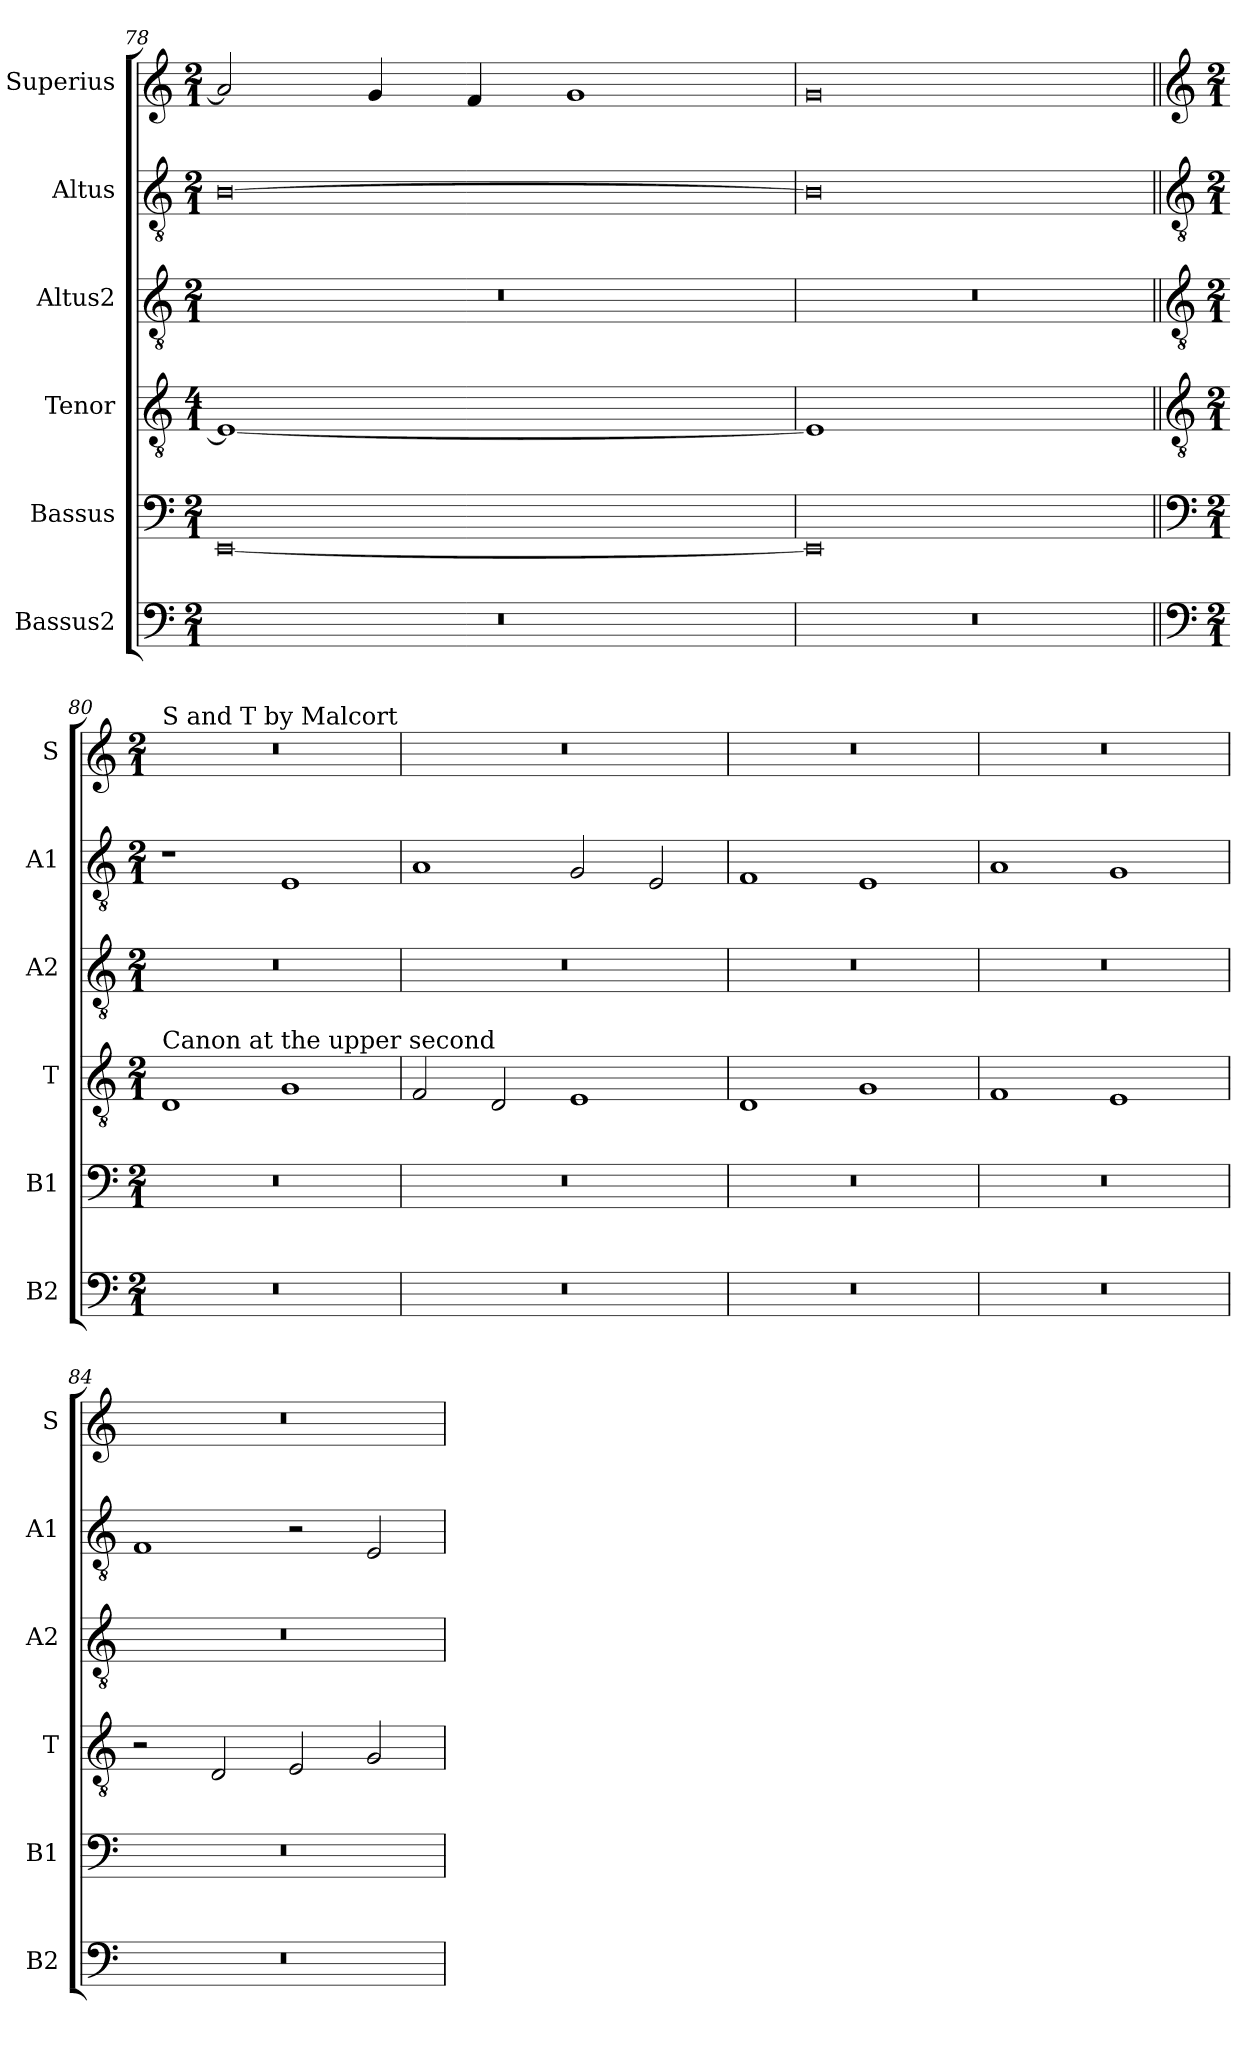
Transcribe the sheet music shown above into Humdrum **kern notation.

**kern	**kern	**kern	**kern	**kern	**kern
*part6	*part5	*part4	*part3	*part2	*part1
*staff6	*staff5	*staff4	*staff3	*staff2	*staff1
*I"Bassus2	*I"Bassus	*I"Tenor	*I"Altus2	*I"Altus	*I"Superius
*I'B2	*I'B1	*I'T	*I'A2	*I'A1	*I'S
*clefF4	*clefF4	*clefGv2	*clefGv2	*clefGv2	*clefG2
*k[]	*k[]	*k[]	*k[]	*k[]	*k[]
*M2/1	*M2/1	*M4/1	*M2/1	*M2/1	*M2/1
=78	=78	=78	=78	=78	=78
!	!	!LO:N:vis=1	!	!	!
0r	[0EE	0E_	0r	[0B	2a/]
.	.	.	.	.	4g/
.	.	.	.	.	4f/
.	.	.	.	.	1g
=79	=79	=79	=79	=79	=79
!	!	!LO:N:vis=1	!	!	!
0r	0EE]	0E]	0r	0B]	0g
!!LO:LB:g=z
=80||	=80||	=80||	=80||	=80||	=80||
*clefF4	*clefF4	*clefGv2	*clefGv2	*clefGv2	*clefG2
*k[]	*k[]	*k[]	*k[]	*k[]	*k[]
*M2/1	*M2/1	*M2/1	*M2/1	*M2/1	*M2/1
!	!	!	!	!	!LO:TX:a:t=S and T by Malcort
!	!	!LO:TX:a:t=Canon at the upper second	!	!	!
0r	0r	1D	0r	1r	0r
.	.	1G	.	1E	.
=81	=81	=81	=81	=81	=81
0r	0r	2F/	0r	1A	0r
.	.	2D/	.	.	.
.	.	1E	.	2G/	.
.	.	.	.	2E/	.
=82	=82	=82	=82	=82	=82
0r	0r	1D	0r	1F	0r
.	.	1G	.	1E	.
=83	=83	=83	=83	=83	=83
0r	0r	1F	0r	1A	0r
.	.	1E	.	1G	.
=84	=84	=84	=84	=84	=84
0r	0r	2r	0r	1F	0r
.	.	2D/	.	.	.
.	.	2E/	.	2r	.
.	.	2G/	.	2E/	.
=	=	=	=	=	=
*-	*-	*-	*-	*-	*-
